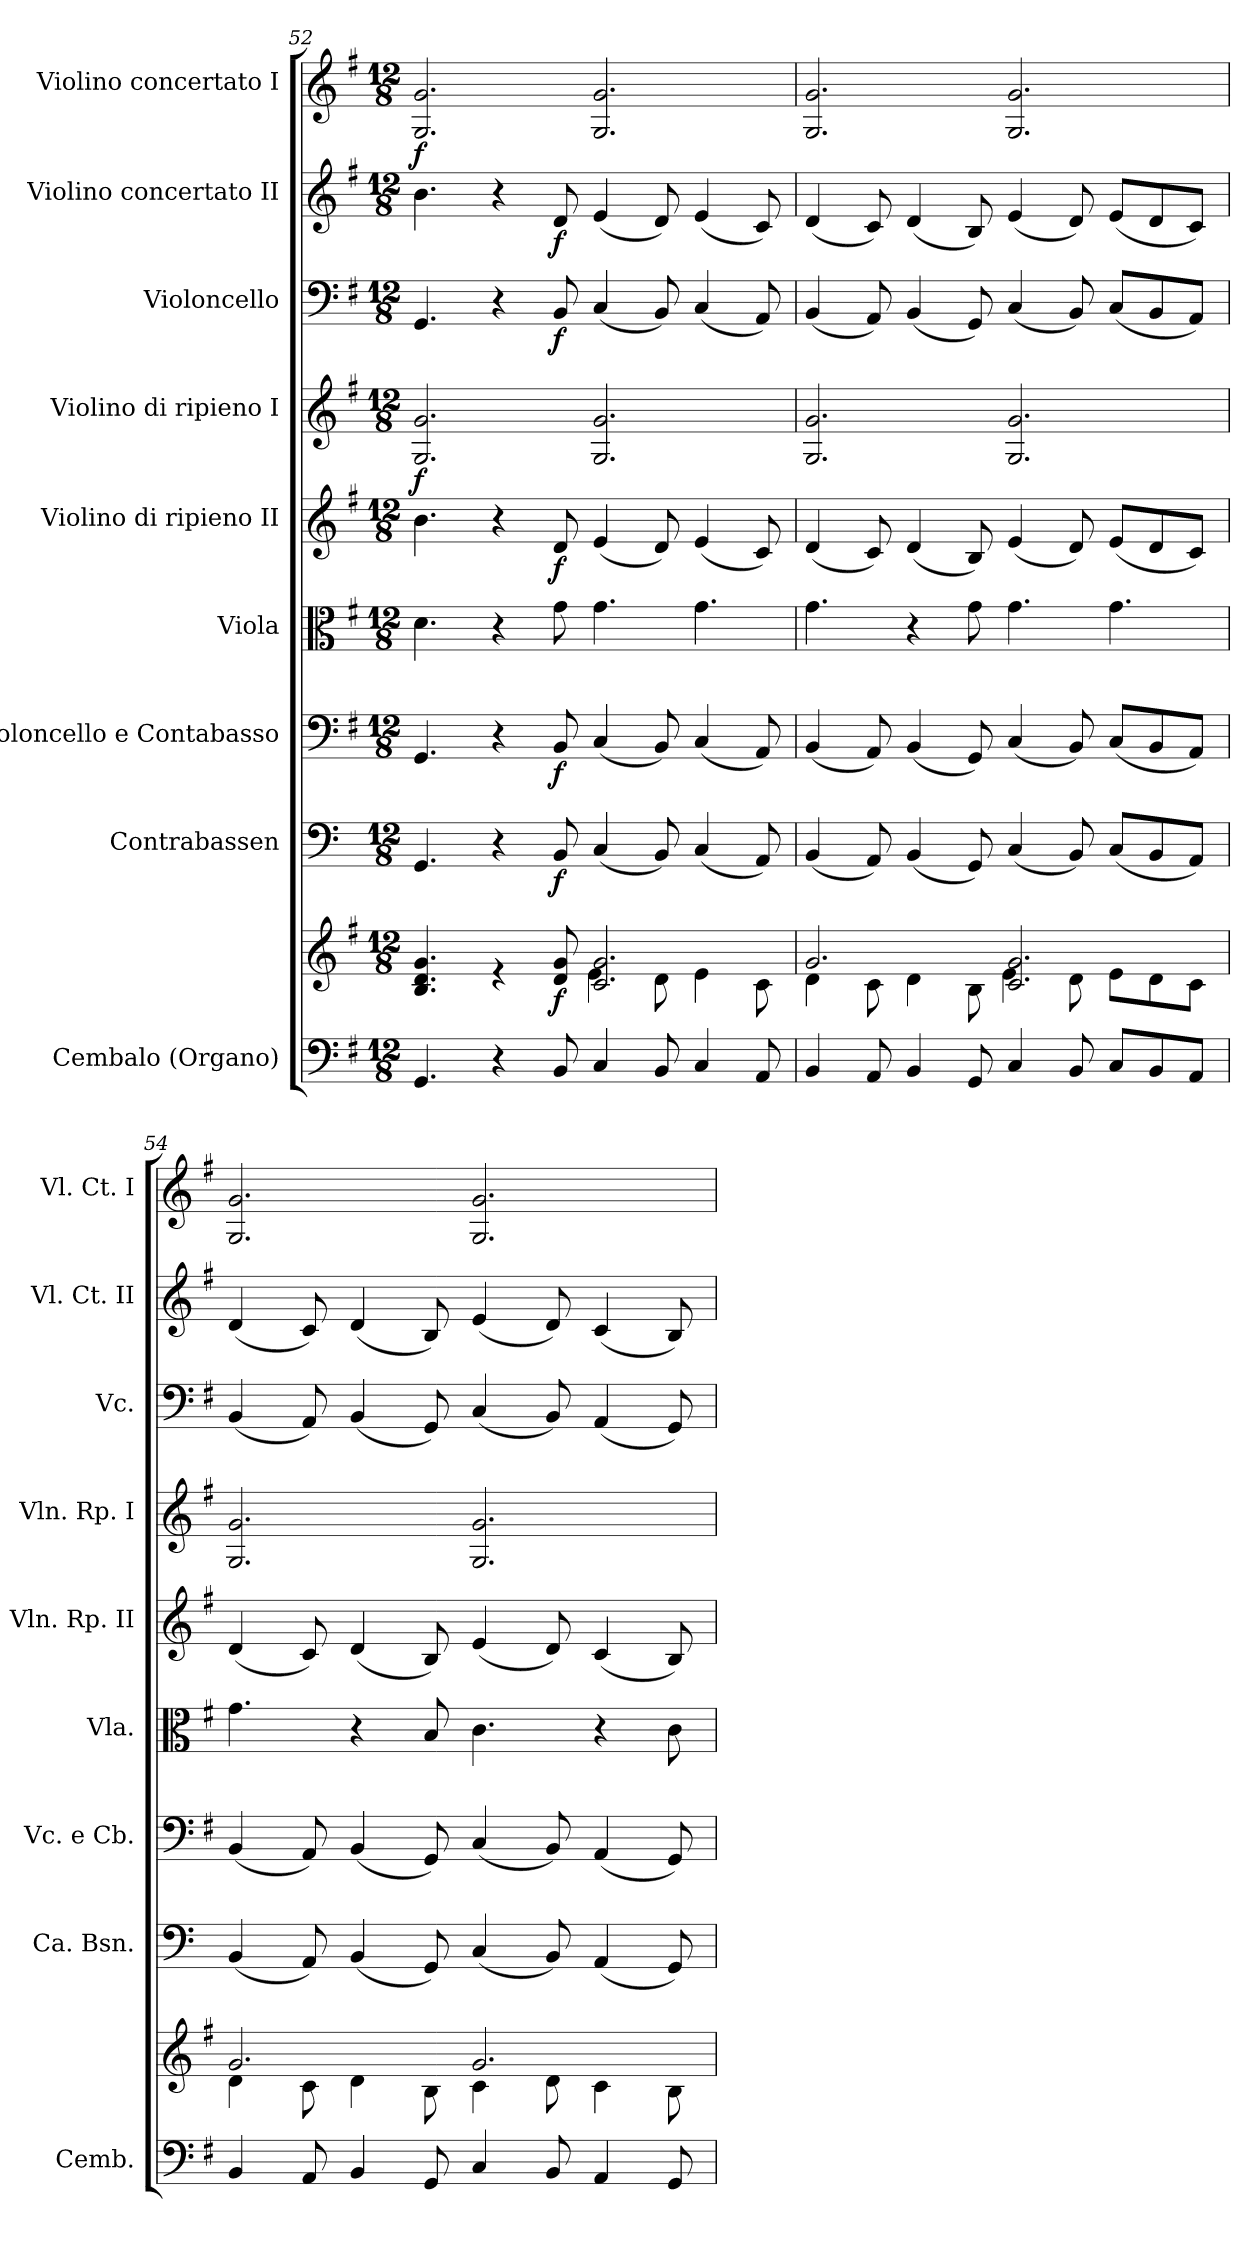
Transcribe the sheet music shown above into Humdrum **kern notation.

**kern	**kern	**dynam	**kern	**dynam	**kern	**dynam	**kern	**kern	**dynam	**kern	**dynam	**kern	**dynam	**kern	**dynam	**kern	**dynam
*part9	*part9	*part9	*part8	*part8	*part7	*part7	*part6	*part5	*part5	*part4	*part4	*part3	*part3	*part2	*part2	*part1	*part1
*staff10	*staff9	*staff9/10	*staff8	*staff8	*staff7	*staff7	*staff6	*staff5	*staff5	*staff4	*staff4	*staff3	*staff3	*staff2	*staff2	*staff1	*staff1
*I"Cembalo (Organo)	*	*	*I"Contrabassen	*	*I"Violoncello e Contabasso	*	*I"Viola	*I"Violino di ripieno II	*	*I"Violino di ripieno I	*	*I"Violoncello	*	*I"Violino concertato II	*	*I"Violino concertato I	*
*I'Cemb.	*	*	*I'Ca. Bsn.	*	*I'Vc. e Cb.	*	*I'Vla.	*I'Vln. Rp. II	*	*I'Vln. Rp. I	*	*I'Vc.	*	*I'Vl. Ct. II	*	*I'Vl. Ct. I	*
!!LO:LB:g=z
*clefF4	*clefG2	*	*clefF4	*	*clefF4	*	*clefC3	*clefG2	*	*clefG2	*	*clefF4	*	*clefG2	*	*clefG2	*
*	*	*	*ITrd7c12	*	*	*	*	*	*	*	*	*	*	*	*	*	*
*k[f#]	*k[f#]	*	*k[]	*	*k[f#]	*	*k[f#]	*k[f#]	*	*k[f#]	*	*k[f#]	*	*k[f#]	*	*k[f#]	*
*M12/8	*M12/8	*	*M12/8	*	*M12/8	*	*M12/8	*M12/8	*	*M12/8	*	*M12/8	*	*M12/8	*	*M12/8	*
=52	=52	=52	=52	=52	=52	=52	=52	=52	=52	=52	=52	=52	=52	=52	=52	=52	=52
*	*^	*	*	*	*	*	*	*	*	*	*	*	*	*	*	*	*
!	!	!	!	!	!	!	!	!	!	!	!	!LO:DY:b	!	!	!	!	!	!LO:DY:b
4.GG/	4.B/ 4.d/ 4.g/	2.ryy	.	4.GGG/	.	4.GG/	.	4.d\	4.b\	.	2.G/ 2.g/	f	4.GG/	.	4.b\	.	2.G/ 2.g/	f
4r	4re	.	.	4r	.	4r	.	4r	4r	.	.	.	4r	.	4r	.	.	.
!	!	!	!LO:DY:b	!	!LO:DY:b	!	!LO:DY:b	!	!	!LO:DY:b	!	!	!	!LO:DY:b	!	!LO:DY:b	!	!
8BB/	8d/ 8g/	.	f	8BBB/	f	8BB/	f	8g\	8d/	f	.	.	8BB/	f	8d/	f	.	.
4C/	2.c/ 2.g/	4e\	.	(<4CC/	.	(<4C/	.	4.g\	(<4e/	.	2.G/ 2.g/	.	(<4C/	.	(<4e/	.	2.G/ 2.g/	.
8BB/	.	8d\	.	8BBB/)	.	8BB/)	.	.	8d/)	.	.	.	8BB/)	.	8d/)	.	.	.
4C/	.	4e\	.	(<4CC/	.	(<4C/	.	4.g\	(<4e/	.	.	.	(<4C/	.	(<4e/	.	.	.
8AA/	.	8c\	.	8AAA/)	.	8AA/)	.	.	8c/)	.	.	.	8AA/)	.	8c/)	.	.	.
=53	=53	=53	=53	=53	=53	=53	=53	=53	=53	=53	=53	=53	=53	=53	=53	=53	=53	=53
4BB/	2.g/	4d\	.	(<4BBB/	.	(<4BB/	.	4.g\	(<4d/	.	2.G/ 2.g/	.	(<4BB/	.	(<4d/	.	2.G/ 2.g/	.
8AA/	.	8c\	.	8AAA/)	.	8AA/)	.	.	8c/)	.	.	.	8AA/)	.	8c/)	.	.	.
4BB/	.	4d\	.	(<4BBB/	.	(<4BB/	.	4r	(<4d/	.	.	.	(<4BB/	.	(<4d/	.	.	.
8GG/	.	8B\	.	8GGG/)	.	8GG/)	.	8g\	8B/)	.	.	.	8GG/)	.	8B/)	.	.	.
4C/	2.c/ 2.g/	4e\	.	(<4CC/	.	(<4C/	.	4.g\	(<4e/	.	2.G/ 2.g/	.	(<4C/	.	(<4e/	.	2.G/ 2.g/	.
8BB/	.	8d\	.	8BBB/)	.	8BB/)	.	.	8d/)	.	.	.	8BB/)	.	8d/)	.	.	.
8C/L	.	8e\L	.	(<8CC/L	.	(<8C/L	.	4.g\	(<8e/L	.	.	.	(<8C/L	.	(<8e/L	.	.	.
8BB/	.	8d\	.	8BBB/	.	8BB/	.	.	8d/	.	.	.	8BB/	.	8d/	.	.	.
8AA/J	.	8c\J	.	8AAA/J)	.	8AA/J)	.	.	8c/J)	.	.	.	8AA/J)	.	8c/J)	.	.	.
=54	=54	=54	=54	=54	=54	=54	=54	=54	=54	=54	=54	=54	=54	=54	=54	=54	=54	=54
4BB/	2.g/	4d\	.	(<4BBB/	.	(<4BB/	.	4.g\	(<4d/	.	2.G/ 2.g/	.	(<4BB/	.	(<4d/	.	2.G/ 2.g/	.
8AA/	.	8c\	.	8AAA/)	.	8AA/)	.	.	8c/)	.	.	.	8AA/)	.	8c/)	.	.	.
4BB/	.	4d\	.	(<4BBB/	.	(<4BB/	.	4r	(<4d/	.	.	.	(<4BB/	.	(<4d/	.	.	.
8GG/	.	8B\	.	8GGG/)	.	8GG/)	.	8B/	8B/)	.	.	.	8GG/)	.	8B/)	.	.	.
4C/	2.g/	4c\	.	(<4CC/	.	(<4C/	.	4.c\	(<4e/	.	2.G/ 2.g/	.	(<4C/	.	(<4e/	.	2.G/ 2.g/	.
8BB/	.	8d\	.	8BBB/)	.	8BB/)	.	.	8d/)	.	.	.	8BB/)	.	8d/)	.	.	.
4AA/	.	4c\	.	(<4AAA/	.	(<4AA/	.	4r	(<4c/	.	.	.	(<4AA/	.	(<4c/	.	.	.
8GG/	.	8B\	.	8GGG/)	.	8GG/)	.	8c\	8B/)	.	.	.	8GG/)	.	8B/)	.	.	.
*	*v	*v	*	*	*	*	*	*	*	*	*	*	*	*	*	*	*	*
=	=	=	=	=	=	=	=	=	=	=	=	=	=	=	=	=	=
*-	*-	*-	*-	*-	*-	*-	*-	*-	*-	*-	*-	*-	*-	*-	*-	*-	*-
